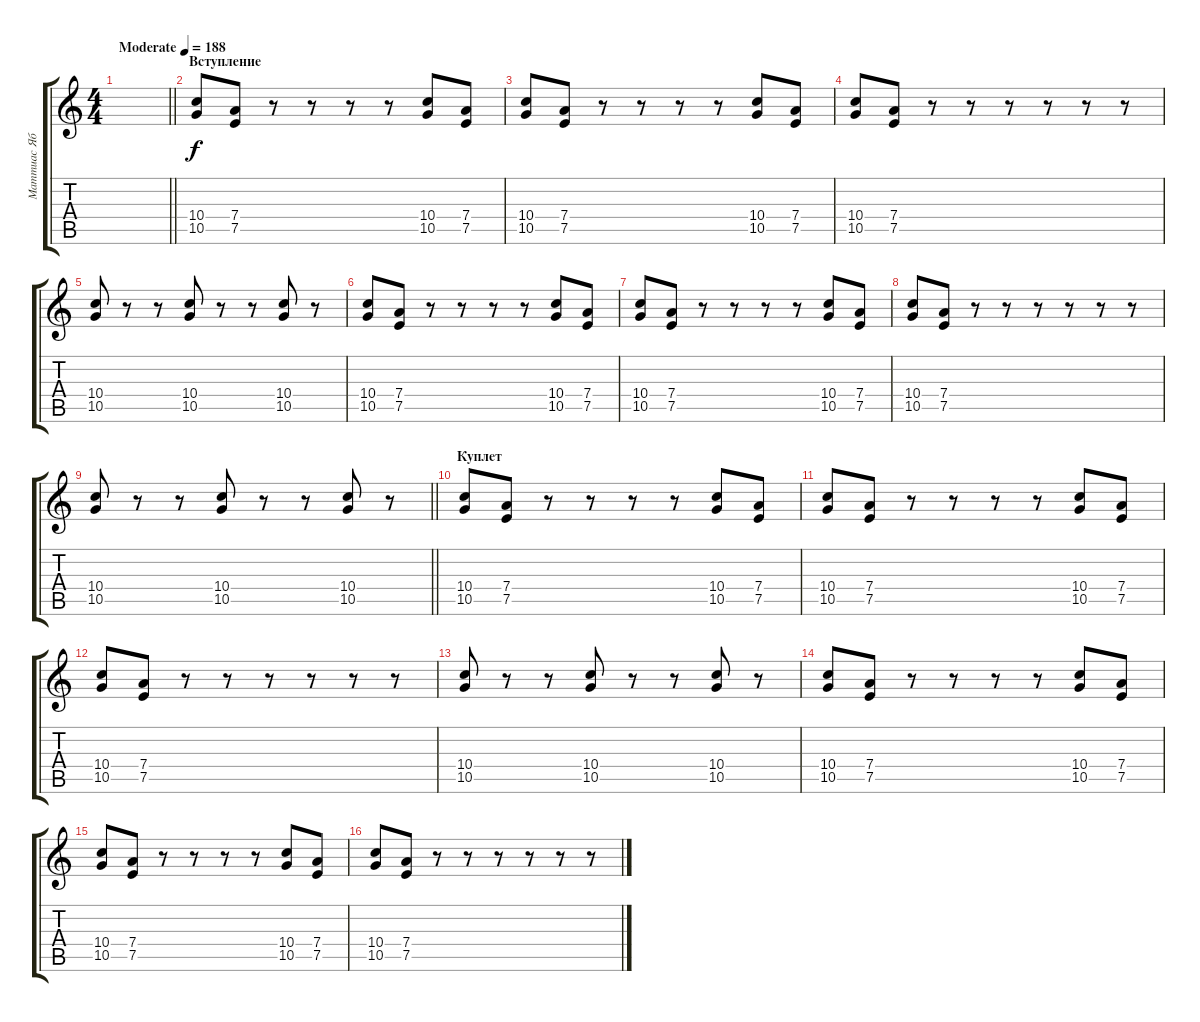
\track ("Маттиас Ябс (или Руди)" "Маттиас Яб") {instrument distortionguitar}
\staff {score tabs}
\tuning (E4 B3 G3 D3 A2 E2) {hide}
\ts (4 4)
\tempo (188 "Moderate")
\clef g2
\barLineRight lightlight
\ks c
|
\section ("" "Вступление")
(10.4 10.5).8 (7.4 7.5).8 r.8 r.8 r.8 r.8 (10.4 10.5).8 (7.4 7.5).8 |
(10.4 10.5).8 (7.4 7.5).8 r.8 r.8 r.8 r.8 (10.4 10.5).8 (7.4 7.5).8 |
(10.4 10.5).8 (7.4 7.5).8 r.8 r.8 r.8 r.8 r.8 r.8 |
(10.4 10.5).8 r.8 r.8 (10.4 10.5).8 r.8 r.8 (10.4 10.5).8 r.8 |
(10.4 10.5).8 (7.4 7.5).8 r.8 r.8 r.8 r.8 (10.4 10.5).8 (7.4 7.5).8 |
(10.4 10.5).8 (7.4 7.5).8 r.8 r.8 r.8 r.8 (10.4 10.5).8 (7.4 7.5).8 |
(10.4 10.5).8 (7.4 7.5).8 r.8 r.8 r.8 r.8 r.8 r.8 |
\barLineRight lightlight
(10.4 10.5).8 r.8 r.8 (10.4 10.5).8 r.8 r.8 (10.4 10.5).8 r.8 |
\section ("" "Куплет")
(10.4 10.5).8 (7.4 7.5).8 r.8 r.8 r.8 r.8 (10.4 10.5).8 (7.4 7.5).8 |
(10.4 10.5).8 (7.4 7.5).8 r.8 r.8 r.8 r.8 (10.4 10.5).8 (7.4 7.5).8 |
(10.4 10.5).8 (7.4 7.5).8 r.8 r.8 r.8 r.8 r.8 r.8 |
(10.4 10.5).8 r.8 r.8 (10.4 10.5).8 r.8 r.8 (10.4 10.5).8 r.8 |
(10.4 10.5).8 (7.4 7.5).8 r.8 r.8 r.8 r.8 (10.4 10.5).8 (7.4 7.5).8 |
(10.4 10.5).8 (7.4 7.5).8 r.8 r.8 r.8 r.8 (10.4 10.5).8 (7.4 7.5).8 |
(10.4 10.5).8 (7.4 7.5).8 r.8 r.8 r.8 r.8 r.8 r.8
